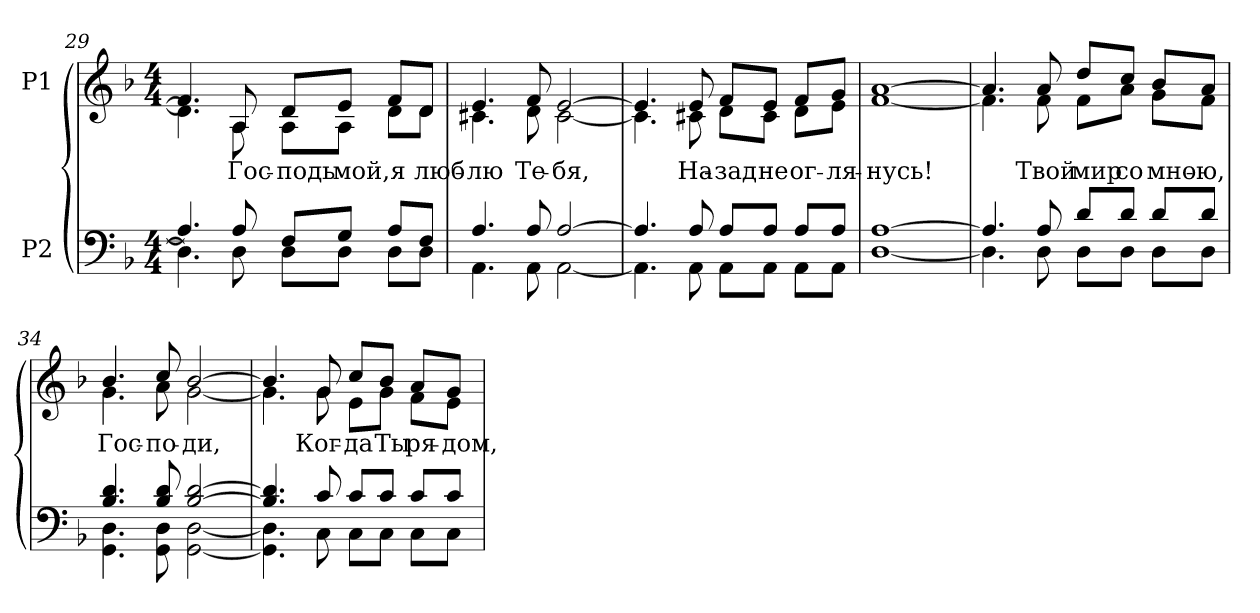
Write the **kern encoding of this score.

**kern	**kern	**text
*part2	*part1	*part1
*staff2	*staff1	*staff1
*I"P2	*I"P1	*
!!LO:LB:g=z
*clefF4	*clefG2	*
*k[b-]	*k[b-]	*
*F:	*F:	*
*M4/4	*M4/4	*
=29	=29	=29
*^	*^	*
4.Ai/]	4.Di\]	4.fi/]	4.di\]	.
!	!	!	!	!LO:LY:b:color=#000000
8Ai/	8Di\	8Ai/	8Ai\	Гос-
!	!	!	!	!LO:LY:b:color=#000000
8Fi/L	8Di\L	8di/L	8Ai\L	подь
!	!	!	!	!LO:LY:b:color=#000000
8Gi/J	8Di\J	8ei/J	8Ai\J	мой,
!	!	!	!	!LO:LY:b:color=#000000
8Ai/L	8Di\L	8fi/L	8di\L	я
!	!	!	!	!LO:LY:b:color=#000000
8Fi/J	8Di\J	8di/J	8di\J	люб-
=30	=30	=30	=30	=30
!	!	!	!	!LO:LY:b:color=#000000
4.Ai/	4.AAi\	4.ei/	4.c#Xi\	-лю
!	!	!	!	!LO:LY:b:color=#000000
8Ai/	8AAi\	8fi/	8di\	Те-
!	!	!	!	!LO:LY:b:color=#000000
[>2Ai/	[<2AAi\	[>2ei/	[<2c#i\	-бя,
=31	=31	=31	=31	=31
4.Ai/]	4.AAi\]	4.ei/]	4.c#i\]	.
!	!	!	!	!LO:LY:b:color=#000000
8Ai/	8AAi\	8ei/	8c#Xi\	На-
!	!	!	!	!LO:LY:b:color=#000000
8Ai/L	8AAi\L	8fi/L	8di\L	-зад
!	!	!	!	!LO:LY:b:color=#000000
8Ai/J	8AAi\J	8ei/J	8c#i\J	не
!	!	!	!	!LO:LY:b:color=#000000
8Ai/L	8AAi\L	8fi/L	8di\L	ог-
!	!	!	!	!LO:LY:b:color=#000000
8Ai/J	8AAi\J	8gi/J	8ei\J	-ля-
*v	*v	*	*	*
=32	=32	=32	=32
*^	*	*	*
!	!	!	!	!LO:LY:b:color=#000000
*v	*v	*	*	*
[<1Di [>1Ai	[>1ai	[<1fi	-нусь!
!!LO:LB:g=z	!!
=33	=33	=33	=33
*^	*	*	*
4.Ai/]	4.Di\]	4.ai/]	4.fi\]	.
!	!	!	!	!LO:LY:b:color=#000000
8Ai/	8Di\	8ai/	8fi\	Твой
!	!	!	!	!LO:LY:b:color=#000000
8di/L	8Di\L	8ddi/L	8fi\L	мир
!	!	!	!	!LO:LY:b:color=#000000
8di/J	8Di\J	8cci/J	8ai\J	со
!	!	!	!	!LO:LY:b:color=#000000
8di/L	8Di\L	8b-i/L	8gi\L	мно-
!	!	!	!	!LO:LY:b:color=#000000
8di/J	8Di\J	8ai/J	8fi\J	-ю,
=34	=34	=34	=34	=34
!	!	!	!	!LO:LY:b:color=#000000
4.B-i/ 4.di	4.GGi\ 4.Di	4.b-i/	4.gi\	Гос-
!	!	!	!	!LO:LY:b:color=#000000
8B-i/ 8di	8GGi\ 8Di	8cci/	8ai\	-по-
!	!	!	!	!LO:LY:b:color=#000000
[>2B-i/ [>2di	[<2GGi\ [<2Di	[>2b-i/	[<2gi\	-ди,
=35	=35	=35	=35	=35
4.B-i/] 4.di]	4.GGi\] 4.Di]	4.b-i/]	4.gi\]	.
!	!	!	!	!LO:LY:b:color=#000000
8ci/	8Ci\	8gi/	8gi\	Ког-
!	!	!	!	!LO:LY:b:color=#000000
8ci/L	8Ci\L	8cci/L	8ei\L	-да
!	!	!	!	!LO:LY:b:color=#000000
8ci/J	8Ci\J	8b-i/J	8gi\J	Ты
!	!	!	!	!LO:LY:b:color=#000000
8ci/L	8Ci\L	8ai/L	8fi\L	ря-
!	!	!	!	!LO:LY:b:color=#000000
8ci/J	8Ci\J	8gi/J	8ei\J	-дом,
*v	*v	*	*	*
*	*v	*v	*
=	=	=
*-	*-	*-
